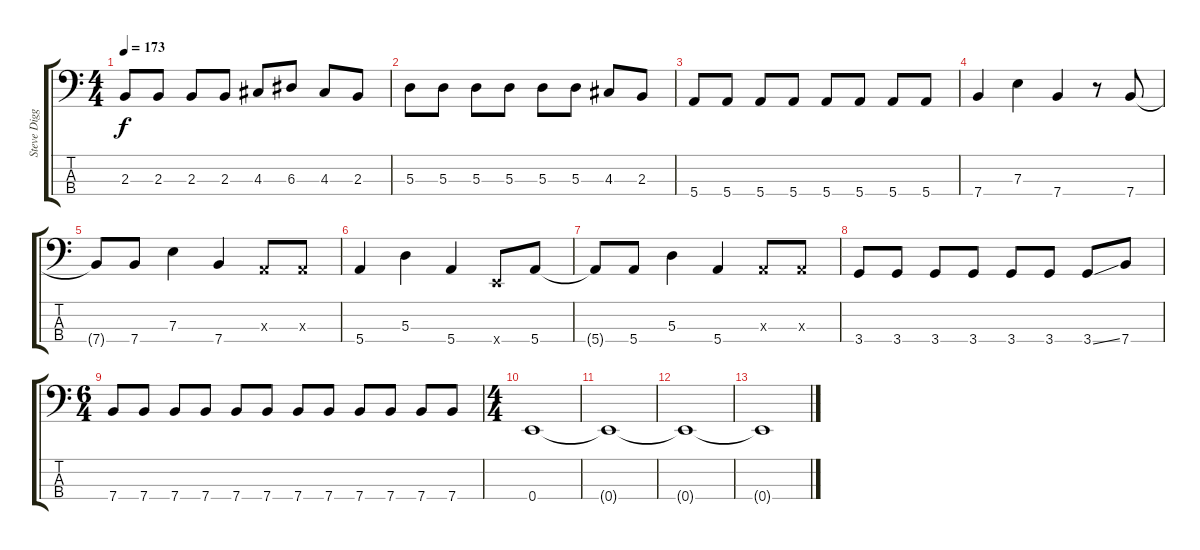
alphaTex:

\track ("Steve Diggle" "Steve Digg") {instrument electricbasspick}
\staff {score tabs}
\tuning (G2 D2 A1 E1) {hide}
\ts (4 4)
\tempo 173
\clef f4
\ks c
2.3.8{dy f} 2.3.8 2.3.8 2.3.8 4.3.8 6.3.8 4.3.8 2.3.8 |
5.3.8 5.3.8 5.3.8 5.3.8 5.3.8 5.3.8 4.3.8 2.3.8 |
5.4.8 5.4.8 5.4.8 5.4.8 5.4.8 5.4.8 5.4.8 5.4.8 |
7.4.4 7.3.4 7.4.4 r.8 7.4.8 |
7.4{t}.8 7.4.8 7.3.4 7.4.4 0.3{x}.8 0.3{x}.8 |
5.4.4 5.3.4 5.4.4 0.4{x}.8 5.4.8 |
5.4{t}.8 5.4.8 5.3.4 5.4.4 0.3{x}.8 0.3{x}.8 |
3.4.8 3.4.8 3.4.8 3.4.8 3.4.8 3.4.8 3.4{ss}.8 7.4.8 |
\ts (6 4)
7.4.8 7.4.8 7.4.8 7.4.8 7.4.8 7.4.8 7.4.8 7.4.8 7.4.8 7.4.8 7.4.8 7.4.8 |
\ts (4 4)
0.4.1 |
0.4{t}.1 |
0.4{t}.1 |
0.4{t}.1
